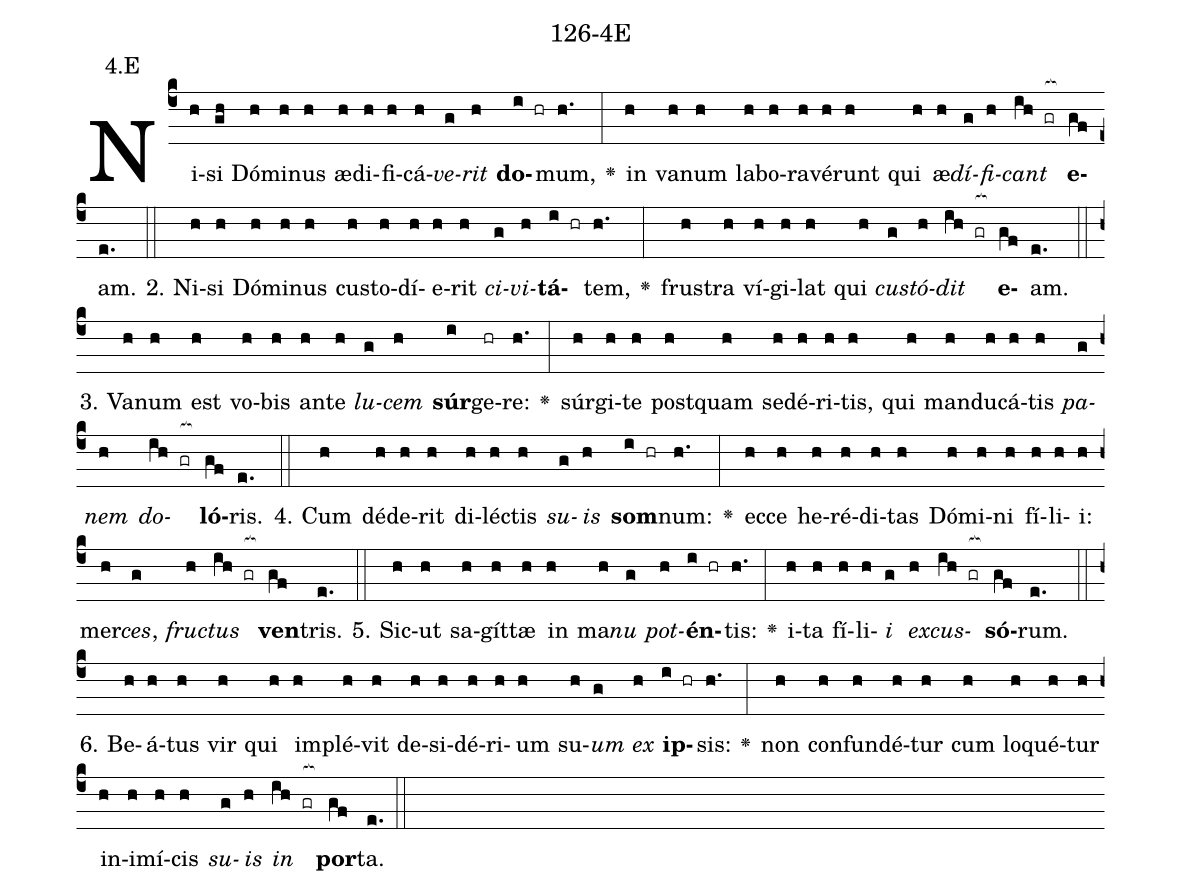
name: 126-4E;
annotation: 4.E;
%%
(c4)Ni(h)si(gh) Dó(h)mi(h)nus(h) æ(h)di(h)fi(h)cá(h)<i>ve</i>(g)<i>rit</i>(h) <b>do</b>(i hr)mum,(h.) <v>\greheightstar</v>(:) in(h) va(h)num(h) la(h)bo(h)ra(h)vé(h)runt(h) qui(h) æ(h)<i>dí</i>(g)<i>fi</i>(h)<i>cant</i>(ih gr[ocb:1{]) <b>e</b>(gf[ocb:0}])am.(e.) (::)
2. Ni(h)si(h) Dó(h)mi(h)nus(h) cus(h)to(h)dí(h)e(h)rit(h) <i>ci</i>(g)<i>vi</i>(h)<b>tá</b>(i hr)tem,(h.) <v>\greheightstar</v>(:) frus(h)tra(h) ví(h)gi(h)lat(h) qui(h) <i>cus</i>(g)<i>tó</i>(h)<i>dit</i>(ih gr[ocb:1{]) <b>e</b>(gf[ocb:0}])am.(e.) (::)
3. Va(h)num(h) est(h) vo(h)bis(h) an(h)te(h) <i>lu</i>(g)<i>cem</i>(h) <b>súr</b>(i)ge(hr)re:(h.) <v>\greheightstar</v>(:) súr(h)gi(h)te(h) post(h)quam(h) se(h)dé(h)ri(h)tis,(h) qui(h) man(h)du(h)cá(h)tis(h) <i>pa</i>(g)<i>nem</i>(h) <i>do</i>(ih gr[ocb:1{])<b>ló</b>(gf[ocb:0}])ris.(e.) (::)
4. Cum(h) dé(h)de(h)rit(h) di(h)léc(h)tis(h) <i>su</i>(g)<i>is</i>(h) <b>som</b>(i hr)num:(h.) <v>\greheightstar</v>(:) ec(h)ce(h) he(h)ré(h)di(h)tas(h) Dó(h)mi(h)ni(h) fí(h)li(h)i:(h) mer(h)<i>ces</i>,(g) <i>fruc</i>(h)<i>tus</i>(ih gr[ocb:1{]) <b>ven</b>(gf[ocb:0}])tris.(e.) (::)
5. Sic(h)ut(h) sa(h)gít(h)tæ(h) in(h) ma(h)<i>nu</i>(g) <i>pot</i>(h)<b>én</b>(i hr)tis:(h.) <v>\greheightstar</v>(:) i(h)ta(h) fí(h)li(h)<i>i</i>(g) <i>ex</i>(h)<i>cus</i>(ih gr[ocb:1{])<b>só</b>(gf[ocb:0}])rum.(e.) (::)
6. Be(h)á(h)tus(h) vir(h) qui(h) im(h)plé(h)vit(h) de(h)si(h)dé(h)ri(h)um(h) su(h)<i>um</i>(g) <i>ex</i>(h) <b>ip</b>(i hr)sis:(h.) <v>\greheightstar</v>(:) non(h) con(h)fun(h)dé(h)tur(h) cum(h) lo(h)qué(h)tur(h) in(h)i(h)mí(h)cis(h) <i>su</i>(g)<i>is</i>(h) <i>in</i>(ih gr[ocb:1{]) <b>por</b>(gf[ocb:0}])ta.(e.) (::)
